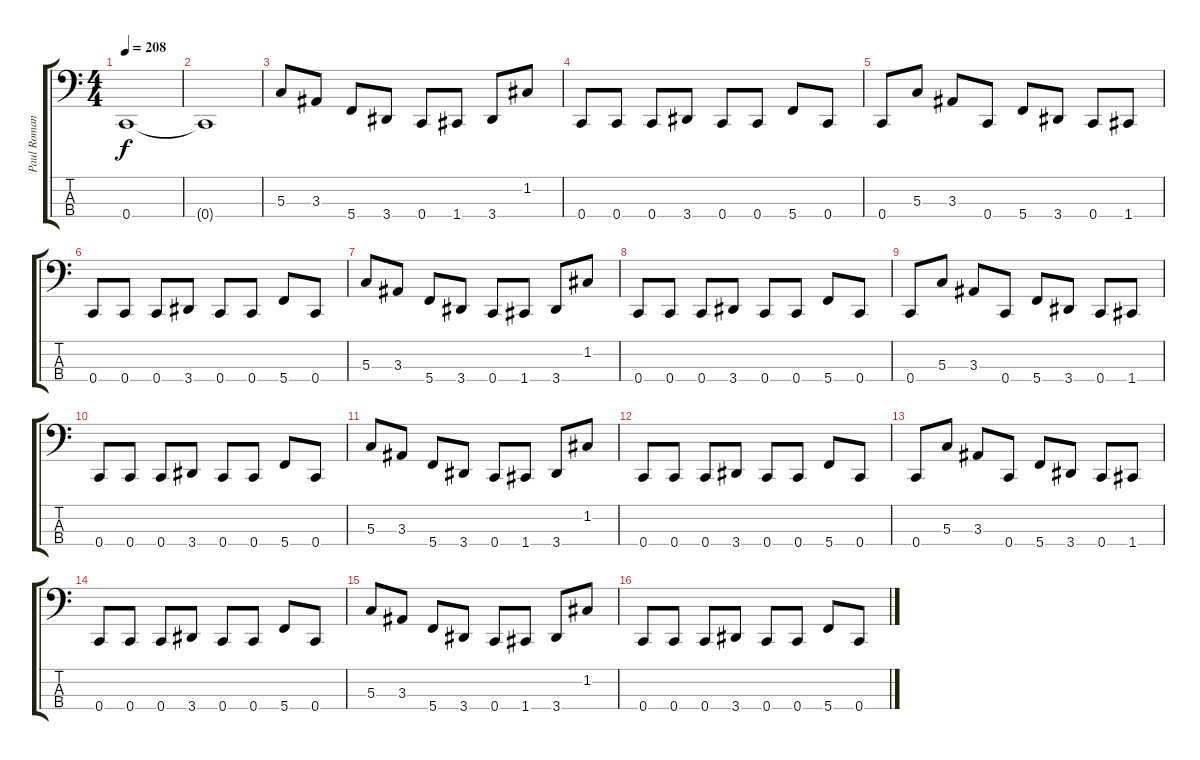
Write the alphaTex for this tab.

\track ("Paul Romanko" "Paul Roman") {instrument electricbasspick}
\staff {score tabs}
\tuning (F2 C2 G1 C1) {hide}
\ts (4 4)
\tempo 208
\clef f4
\ks c
0.4{t}.1{dy f} |
0.4{t}.1 |
5.3.8 3.3.8 5.4.8 3.4.8 0.4.8 1.4.8 3.4.8 1.2.8 |
0.4.8 0.4.8 0.4.8 3.4.8 0.4.8 0.4.8 5.4.8 0.4.8 |
0.4.8 5.3.8 3.3.8 0.4.8 5.4.8 3.4.8 0.4.8 1.4.8 |
0.4.8 0.4.8 0.4.8 3.4.8 0.4.8 0.4.8 5.4.8 0.4.8 |
5.3.8 3.3.8 5.4.8 3.4.8 0.4.8 1.4.8 3.4.8 1.2.8 |
0.4.8 0.4.8 0.4.8 3.4.8 0.4.8 0.4.8 5.4.8 0.4.8 |
0.4.8 5.3.8 3.3.8 0.4.8 5.4.8 3.4.8 0.4.8 1.4.8 |
0.4.8 0.4.8 0.4.8 3.4.8 0.4.8 0.4.8 5.4.8 0.4.8 |
5.3.8 3.3.8 5.4.8 3.4.8 0.4.8 1.4.8 3.4.8 1.2.8 |
0.4.8 0.4.8 0.4.8 3.4.8 0.4.8 0.4.8 5.4.8 0.4.8 |
0.4.8 5.3.8 3.3.8 0.4.8 5.4.8 3.4.8 0.4.8 1.4.8 |
0.4.8 0.4.8 0.4.8 3.4.8 0.4.8 0.4.8 5.4.8 0.4.8 |
5.3.8 3.3.8 5.4.8 3.4.8 0.4.8 1.4.8 3.4.8 1.2.8 |
0.4.8 0.4.8 0.4.8 3.4.8 0.4.8 0.4.8 5.4.8 0.4.8
